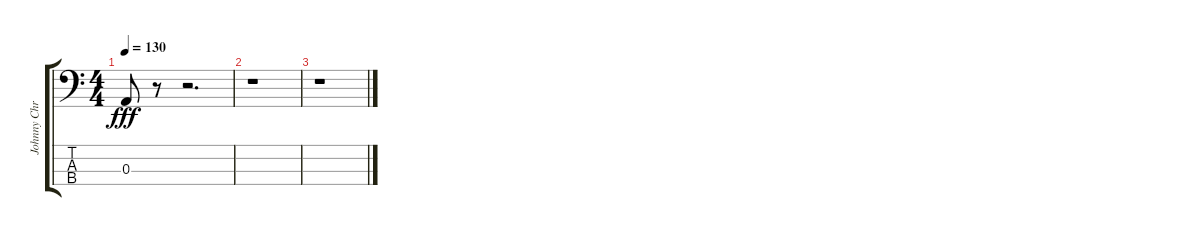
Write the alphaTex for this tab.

\track ("Johnny Christ" "Johnny Chr") {instrument electricbasspick}
\staff {score tabs}
\tuning (G2 D2 A1 D1) {hide}
\ts (4 4)
\tempo 130
\clef f4
\ks c
0.3.8{dy fff} r.8 r.2{d} |
r.1 |
r.1
